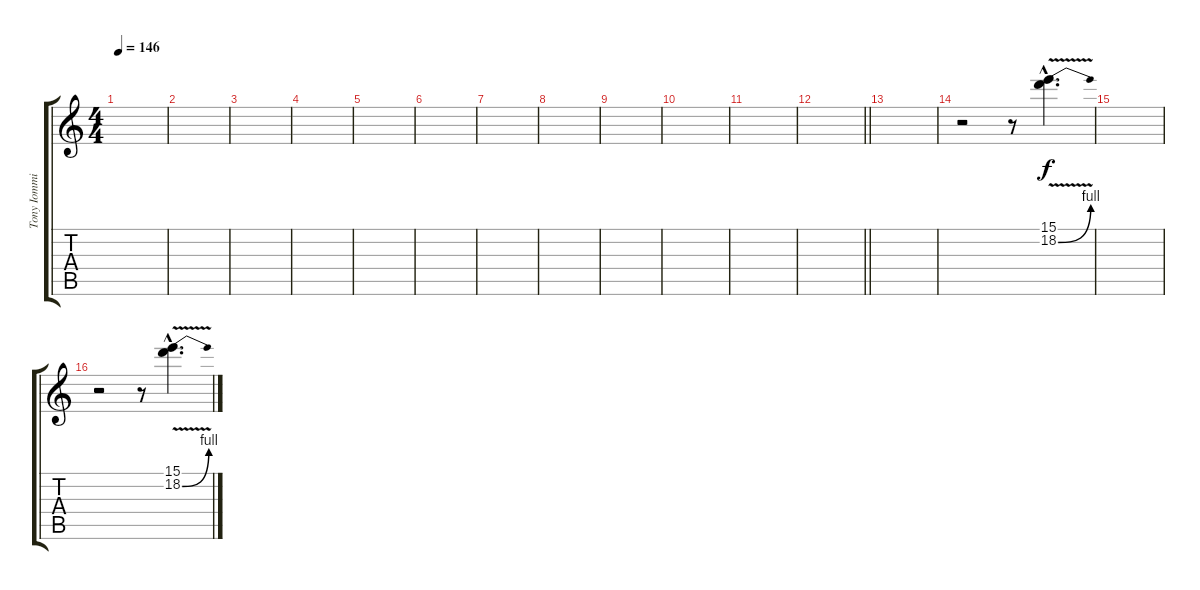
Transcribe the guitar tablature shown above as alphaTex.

\track ("Tony Iommi - Lead 2" "Tony Iommi") {instrument distortionguitar}
\staff {score tabs}
\tuning (Db4 Ab3 E3 B2 Gb2 Db2) {hide}
\ts (4 4)
\tempo 146
\clef g2
\ks c
|
|
|
|
|
|
|
|
|
|
|
\barLineRight lightlight
|
|
r.2 r.8 (15.1{hac} 18.2{be (bend 0 0 60 4) v hac}).4{d} |
|
r.2 r.8 (15.1{hac} 18.2{be (bend 0 0 60 4) v hac}).4{d}
